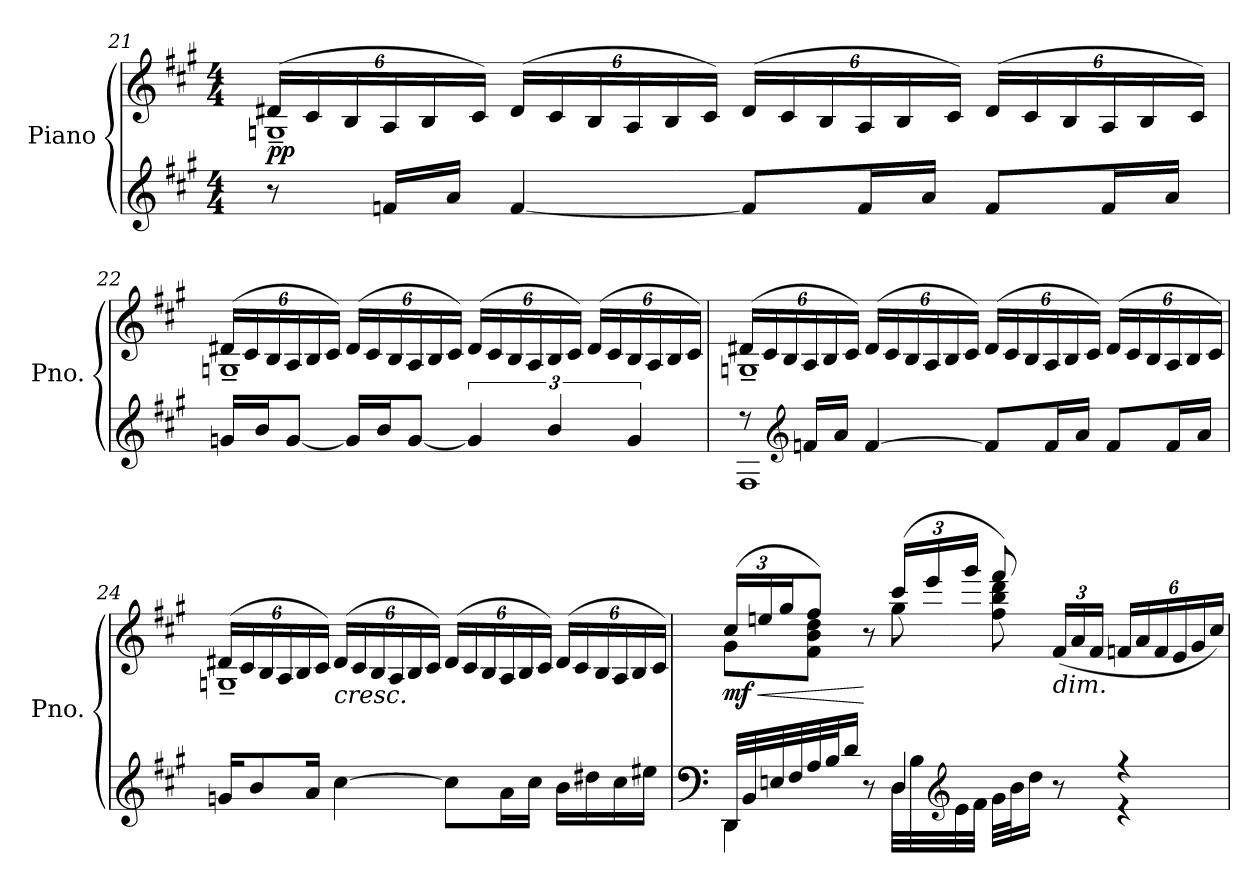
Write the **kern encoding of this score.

**kern	**kern	**dynam
*part1	*part1	*part1
*staff2	*staff1	*staff1/2
*I"Piano	*	*
*I'Pno.	*	*
!!LO:LB:g=z
*clefG2	*clefG2	*
*k[f#c#g#]	*k[f#c#g#]	*
*M4/4	*M4/4	*
*	*Xbrackettup	*
=21	=21	=21
*	*^	*
!	!	!	!LO:DY:b
8r	(>24d#X/LL	1Gn~	pp
.	24c#/	.	.
.	24B/	.	.
16fn/LL	24A/	.	.
.	24B/	.	.
16a/JJ	.	.	.
.	24c#/JJ)	.	.
[4f/	(>24d#/LL	.	.
.	24c#/	.	.
.	24B/	.	.
.	24A/	.	.
.	24B/	.	.
.	24c#/JJ)	.	.
8f/L]	(>24d#/LL	.	.
.	24c#/	.	.
.	24B/	.	.
16f/L	24A/	.	.
.	24B/	.	.
16a/JJ	.	.	.
.	24c#/JJ)	.	.
8f/L	(>24d#/LL	.	.
.	24c#/	.	.
.	24B/	.	.
16f/L	24A/	.	.
.	24B/	.	.
16a/JJ	.	.	.
.	24c#/JJ)	.	.
!!LO:LB:g=z	!!
=22	=22	=22	=22
16gn/LL	(>24d#X/LL	1Gn~	.
.	24c#/	.	.
16b/J	.	.	.
.	24B/	.	.
[8g/J	24A/	.	.
.	24B/	.	.
.	24c#/JJ)	.	.
16g/LL]	(>24d#/LL	.	.
.	24c#/	.	.
16b/J	.	.	.
.	24B/	.	.
[8g/J	24A/	.	.
.	24B/	.	.
.	24c#/JJ)	.	.
6g/]	(>24d#/LL	.	.
.	24c#/	.	.
.	24B/	.	.
.	24A/	.	.
6b/	24B/	.	.
.	24c#/JJ)	.	.
.	(>24d#/LL	.	.
.	24c#/	.	.
6g/	24B/	.	.
.	24A/	.	.
.	24B/	.	.
.	24c#/JJ)	.	.
!!LO:LB:g=z	!!
=23	=23	=23	=23
*^	*	*	*
8r	1F#	(>24d#X/LL	1Gn~	.
.	.	24c#/	.	.
.	.	24B/	.	.
*clefG2	*	*	*	*
16fn/LL	.	24A/	.	.
.	.	24B/	.	.
16a/JJ	.	.	.	.
.	.	24c#/JJ)	.	.
[4f/	.	(>24d#/LL	.	.
.	.	24c#/	.	.
.	.	24B/	.	.
.	.	24A/	.	.
.	.	24B/	.	.
.	.	24c#/JJ)	.	.
8f/L]	.	(>24d#/LL	.	.
.	.	24c#/	.	.
.	.	24B/	.	.
16f/L	.	24A/	.	.
.	.	24B/	.	.
16a/JJ	.	.	.	.
.	.	24c#/JJ)	.	.
8f/L	.	(>24d#/LL	.	.
.	.	24c#/	.	.
.	.	24B/	.	.
16f/L	.	24A/	.	.
.	.	24B/	.	.
16a/JJ	.	.	.	.
.	.	24c#/JJ)	.	.
*v	*v	*	*	*
!!LO:LB:g=z	!!
=24	=24	=24	=24
16gn/KL	(>24d#X/LL	1Gn~	.
.	24c#/	.	.
8b/	.	.	.
.	24B/	.	.
.	24A/	.	.
.	24B/	.	.
16a/Jk	.	.	.
.	24c#/JJ)	.	.
!	!	!	!LO:HP:b
[4cc#\	(>24d#/LL	.	<
.	24c#/	.	.
.	24B/	.	.
.	24A/	.	.
.	24B/	.	.
.	24c#/JJ)	.	.
8cc#\L]	(>24d#/LL	.	.
.	24c#/	.	.
.	24B/	.	.
16a\L	24A/	.	.
.	24B/	.	.
16cc#\JJ	.	.	.
.	24c#/JJ)	.	.
16b\LL	(>24d#/LL	.	.
.	24c#/	.	.
16dd#X\	.	.	.
.	24B/	.	.
16cc#\	24A/	.	.
.	24B/	.	.
16ee#X\JJ	.	.	.
.	24c#/JJ)	.	.
!!LO:LB:g=z	!!
=25	=25	=25	=25
*clefF4	*	*	*
*^	*	*	*
!	!	!	!	!LO:HP:b
!	!	!	!	!LO:DY:n=1:b
32DD/LLL	4DD\	(>24cc#/LL	8g#\L	< mf
32BB/	.	.	.	.
.	.	24een/	.	.
32En/	.	.	.	.
.	.	24gg#/J	.	.
32F#/	.	.	.	.
32A/	.	8ff#/J)	8f#\ 8b\ 8dd\J	.
32B/J	.	.	.	.
16d/JJ	.	.	.	.
8r	8ryy	8r	8ryy	[
4D/	32D\LLL	(>24ccc#/LL	8gg#\	.
.	32B\	.	.	.
.	.	24eee/	.	.
*clefG2	*	*	*	*
.	32e\	.	.	.
.	.	24ggg#/JJ	.	.
.	32f#\JJJ	.	.	.
.	32g#\LLL	8fff#/)	8ff#\ 8bb\ 8ddd\	.
.	32b\J	.	.	.
.	16dd\JJ	.	.	.
!	!	!LO:TX:b:i:t=dim.	!	!
8r	8ryy	(<24f#/LL	4.ryy	[
.	.	24a/	.	.
.	.	24f#/JJ	.	.
4r	4r	24fn/LL	.	.
.	.	24a/	.	.
.	.	24f/	.	.
.	.	24e/	.	.
.	.	24g#/	.	.
.	.	24cc#/JJ)	.	.
*v	*v	*	*	*
*	*v	*v	*
=	=	=
*-	*-	*-
